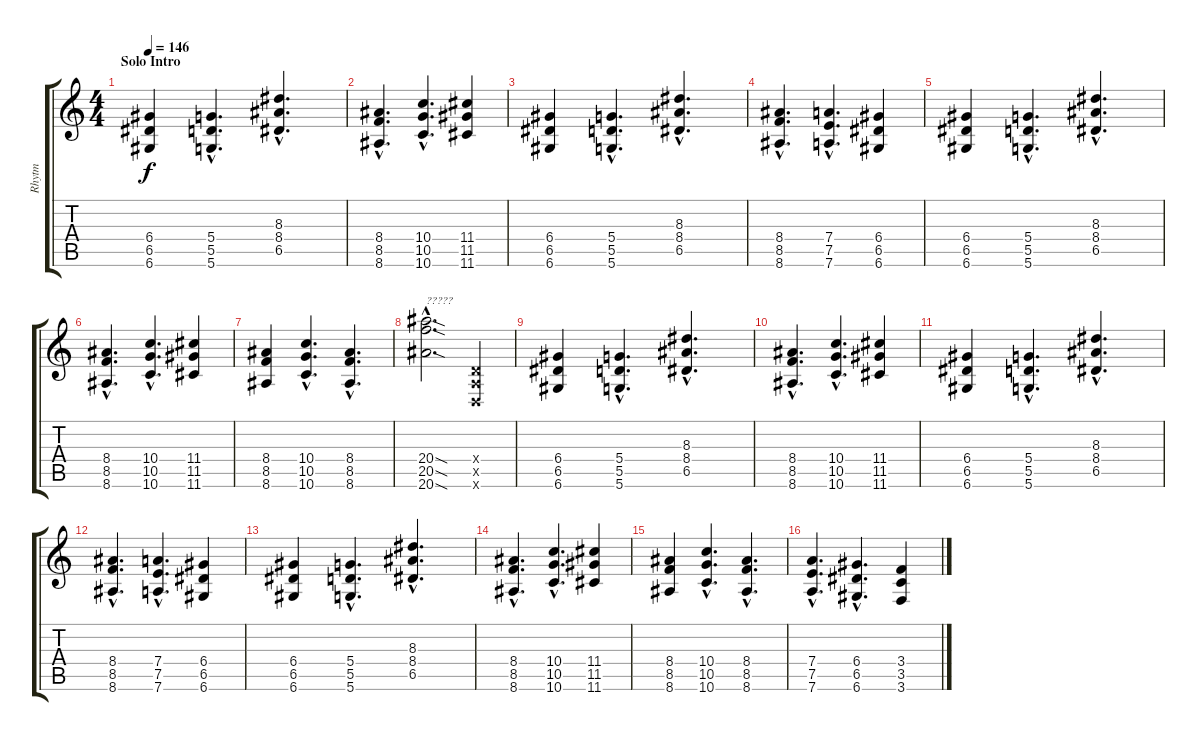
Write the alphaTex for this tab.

\track ("Rhytm" "Rhytm") {instrument distortionguitar}
\staff {score tabs}
\tuning (E4 B3 G3 D3 A2 D2) {hide}
\ts (4 4)
\section ("" "Solo Intro")
\tempo 146
\clef g2
\ks c
(6.4 6.5 6.6).4{dy f} (5.4{hac} 5.5{hac} 5.6{hac}).4{d} (8.3{hac} 8.4{hac} 6.5{hac}).4{d} |
(8.4{hac} 8.5{hac} 8.6{hac}).4{d} (10.4{hac} 10.5{hac} 10.6{hac}).4{d} (11.4 11.5 11.6).4 |
(6.4 6.5 6.6).4 (5.4{hac} 5.5{hac} 5.6{hac}).4{d} (8.3{hac} 8.4{hac} 6.5{hac}).4{d} |
(8.4{hac} 8.5{hac} 8.6{hac}).4{d} (7.4{hac} 7.5{hac} 7.6{hac}).4{d} (6.4 6.5 6.6).4 |
(6.4 6.5 6.6).4 (5.4{hac} 5.5{hac} 5.6{hac}).4{d} (8.3{hac} 8.4{hac} 6.5{hac}).4{d} |
(8.4{hac} 8.5{hac} 8.6{hac}).4{d} (10.4{hac} 10.5{hac} 10.6{hac}).4{d} (11.4 11.5 11.6).4 |
(8.4 8.5 8.6).4 (10.4{hac} 10.5{hac} 10.6{hac}).4{d} (8.4{hac} 8.5{hac} 8.6{hac}).4{d} |
(20.4{sod hac} 20.5{sod hac} 20.6{sod hac}).2{d txt "?????"} (0.4{x} 0.5{x} 0.6{x}).4 |
(6.4 6.5 6.6).4 (5.4{hac} 5.5{hac} 5.6{hac}).4{d} (8.3{hac} 8.4{hac} 6.5{hac}).4{d} |
(8.4{hac} 8.5{hac} 8.6{hac}).4{d} (10.4{hac} 10.5{hac} 10.6{hac}).4{d} (11.4 11.5 11.6).4 |
(6.4 6.5 6.6).4 (5.4{hac} 5.5{hac} 5.6{hac}).4{d} (8.3{hac} 8.4{hac} 6.5{hac}).4{d} |
(8.4{hac} 8.5{hac} 8.6{hac}).4{d} (7.4{hac} 7.5{hac} 7.6{hac}).4{d} (6.4 6.5 6.6).4 |
(6.4 6.5 6.6).4 (5.4{hac} 5.5{hac} 5.6{hac}).4{d} (8.3{hac} 8.4{hac} 6.5{hac}).4{d} |
(8.4{hac} 8.5{hac} 8.6{hac}).4{d} (10.4{hac} 10.5{hac} 10.6{hac}).4{d} (11.4 11.5 11.6).4 |
(8.4 8.5 8.6).4 (10.4{hac} 10.5{hac} 10.6{hac}).4{d} (8.4{hac} 8.5{hac} 8.6{hac}).4{d} |
(7.4{hac} 7.5{hac} 7.6{hac}).4{d} (6.4{hac} 6.5{hac} 6.6{hac}).4{d} (3.4 3.5 3.6).4
